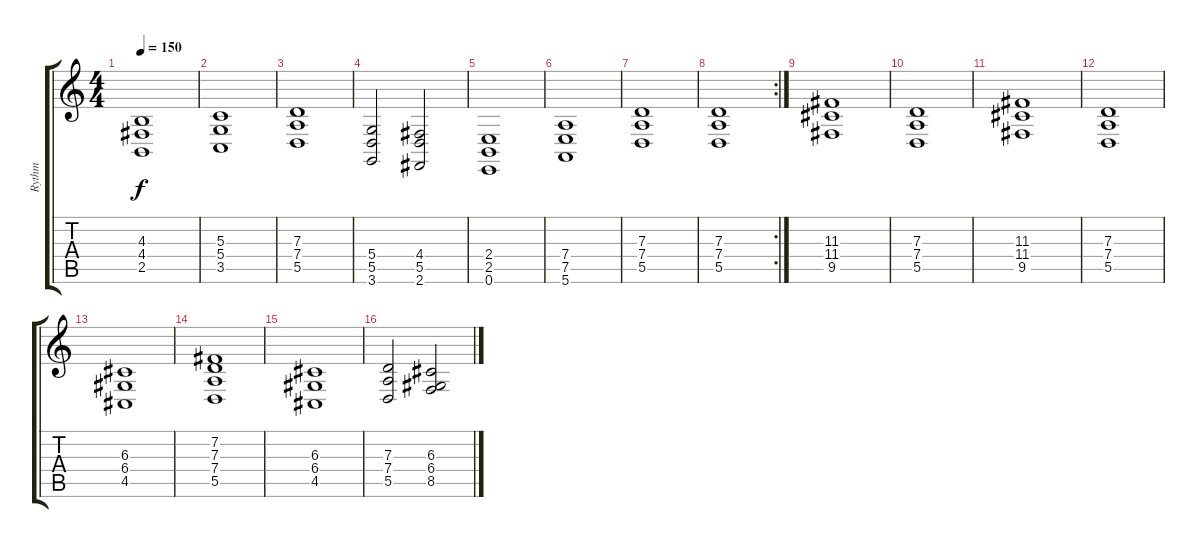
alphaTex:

\track ("Rythm" "Rythm") {instrument lead1square}
\staff {score tabs}
\tuning (E4 B3 G3 D3 A2 E2) {hide}
\ts (4 4)
\tempo 150
\clef g2
\ks c
(4.3 4.4 2.5).1{dy f} |
(5.3 5.4 3.5).1 |
(7.3 7.4 5.5).1 |
(5.4 5.5 3.6).2 (4.4 5.5 2.6).2 |
(2.4 2.5 0.6).1 |
(7.4 7.5 5.6).1 |
(7.3 7.4 5.5).1 |
\rc 2
(7.3 7.4 5.5).1 |
(11.3 11.4 9.5).1 |
(7.3 7.4 5.5).1 |
(11.3 11.4 9.5).1 |
(7.3 7.4 5.5).1 |
(6.3 6.4 4.5).1 |
(7.2 7.3 7.4 5.5).1 |
(6.3 6.4 4.5).1 |
(7.3 7.4 5.5).2 (6.3 6.4 8.5).2
